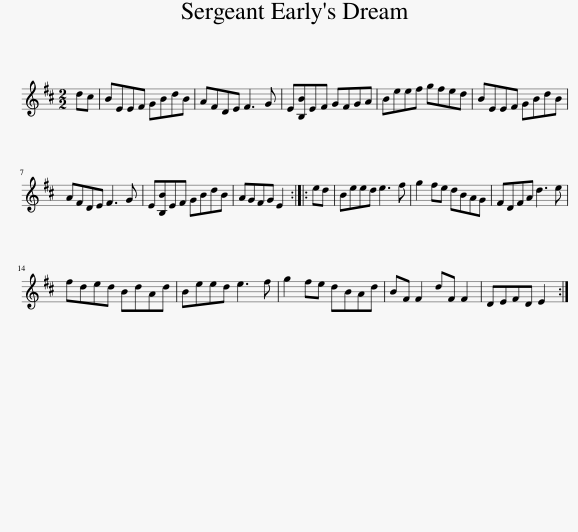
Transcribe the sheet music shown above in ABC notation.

X:1
L:1/8
M:2/2
I:linebreak $
K:D
V:1 treble
V:1
 dc | BEEF GBdB | AFDE F3 G | E[B,B]EF GFGA | Beef gfed | %5
 BEEF GBdB |$ AFDE F3 G | E[B,B]EF GBdB | AGFG E2 :: ed | %10
 Beed e3 f | g2 fe dBAG | FDFA d3 e |$ fded BdAd | Beed e3 f | %15
 g2 fe dBAd | BF F2 dF F2 | DEFD E2 :| %18
